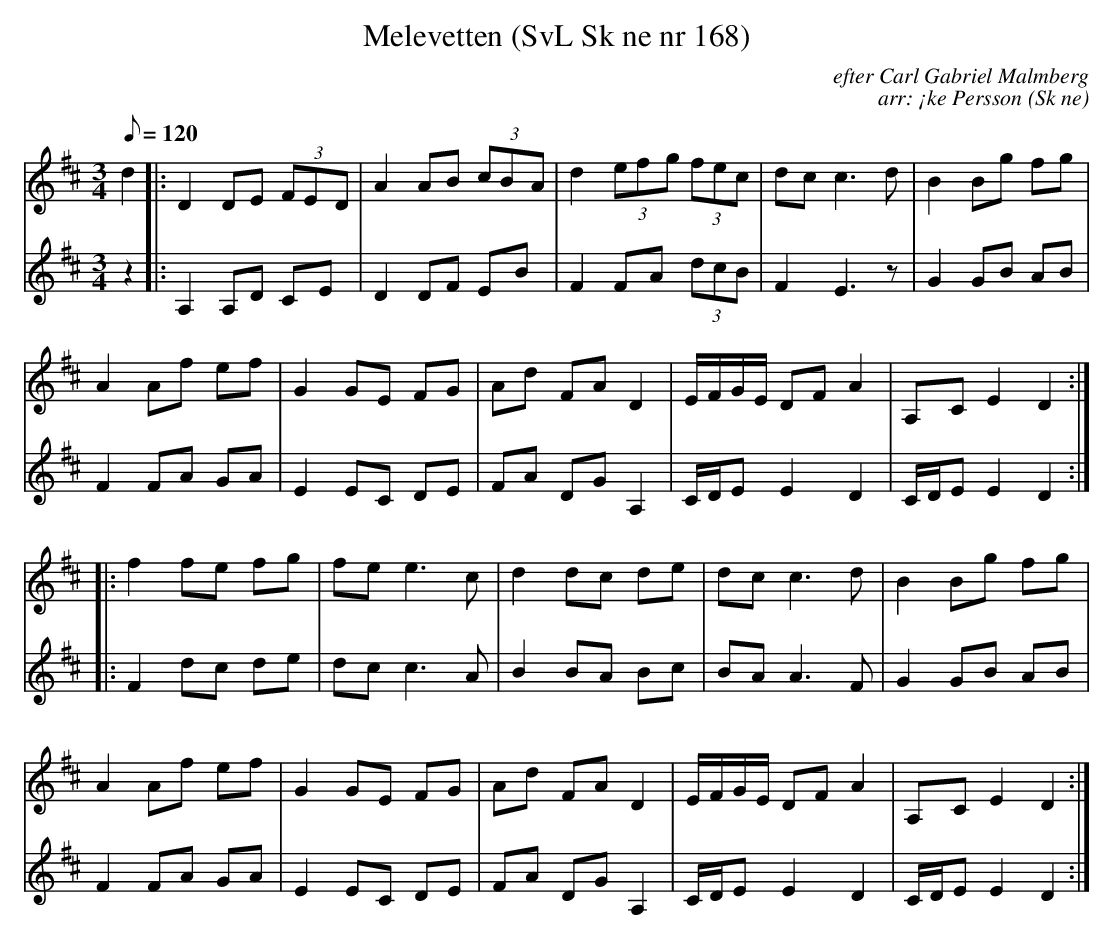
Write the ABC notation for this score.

X:1
T:Melevetten (SvL Sk ne nr 168)
C:efter Carl Gabriel Malmberg
C:arr: ¡ke Persson
M:3/4
L:1/8
O:Sk ne
Q:120
K:D
V:1
d2 |: D2 DE (3FED | A2 AB (3cBA | d2 (3efg (3fec | dc c3 d | B2 Bg fg |
 A2 Af ef | G2 GE FG | Ad FA D2 | E/2F/2G/2E/2 DF A2 | A,C E2 D2 ::
f2 fe fg | fe e3 c | d2 dc de | dc c3 d | B2 Bg fg |
 A2 Af ef | G2 GE FG | Ad FA D2 | E/2F/2G/2E/2 DF A2 | A,C E2 D2 :|
V:2
z2 |: A,2 A,D CE | D2 DF EB | F2 FA (3dcB | F2 E3 z | G2 GB AB |
 F2 FA GA | E2 EC DE | FA DG A,2 | C/2D/2E E2 D2 | C/2D/2E E2 D2 ::
F2 dc de | dc c3 A | B2 BA Bc | BA A3 F |G2 GB AB |
 F2 FA GA | E2 EC DE | FA DG A,2 | C/2D/2E E2 D2 | C/2D/2E E2 D2 :|
